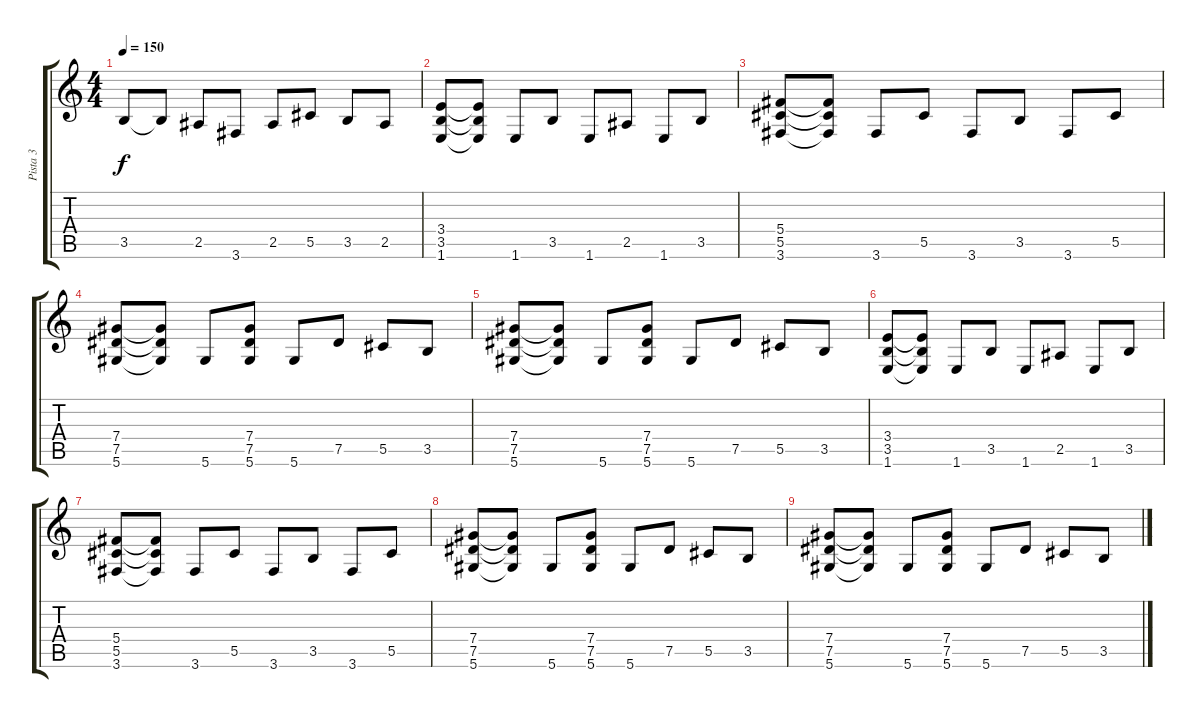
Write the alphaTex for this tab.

\track ("Pista 3" "Pista 3") {instrument distortionguitar}
\staff {score tabs}
\tuning (Eb4 Bb3 Gb3 Db3 Ab2 Eb2) {hide}
\ts (4 4)
\tempo 150
\clef g2
\ks c
3.5.8{dy f} 3.5{t}.8 2.5.8 3.6.8 2.5.8 5.5.8 3.5.8 2.5.8 |
(3.4 3.5 1.6).8 (3.4{t} 3.5{t} 1.6{t}).8 1.6.8 3.5.8 1.6.8 2.5.8 1.6.8 3.5.8 |
(5.4 5.5 3.6).8 (5.4{t} 5.5{t} 3.6{t}).8 3.6.8 5.5.8 3.6.8 3.5.8 3.6.8 5.5.8 |
(7.4 7.5 5.6).8 (7.4{t} 7.5{t} 5.6{t}).8 5.6.8 (7.4 7.5 5.6).8 5.6.8 7.5.8 5.5.8 3.5.8 |
(7.4 7.5 5.6).8 (7.4{t} 7.5{t} 5.6{t}).8 5.6.8 (7.4 7.5 5.6).8 5.6.8 7.5.8 5.5.8 3.5.8 |
(3.4 3.5 1.6).8 (3.4{t} 3.5{t} 1.6{t}).8 1.6.8 3.5.8 1.6.8 2.5.8 1.6.8 3.5.8 |
(5.4 5.5 3.6).8 (5.4{t} 5.5{t} 3.6{t}).8 3.6.8 5.5.8 3.6.8 3.5.8 3.6.8 5.5.8 |
(7.4 7.5 5.6).8 (7.4{t} 7.5{t} 5.6{t}).8 5.6.8 (7.4 7.5 5.6).8 5.6.8 7.5.8 5.5.8 3.5.8 |
(7.4 7.5 5.6).8 (7.4{t} 7.5{t} 5.6{t}).8 5.6.8 (7.4 7.5 5.6).8 5.6.8 7.5.8 5.5.8 3.5.8
